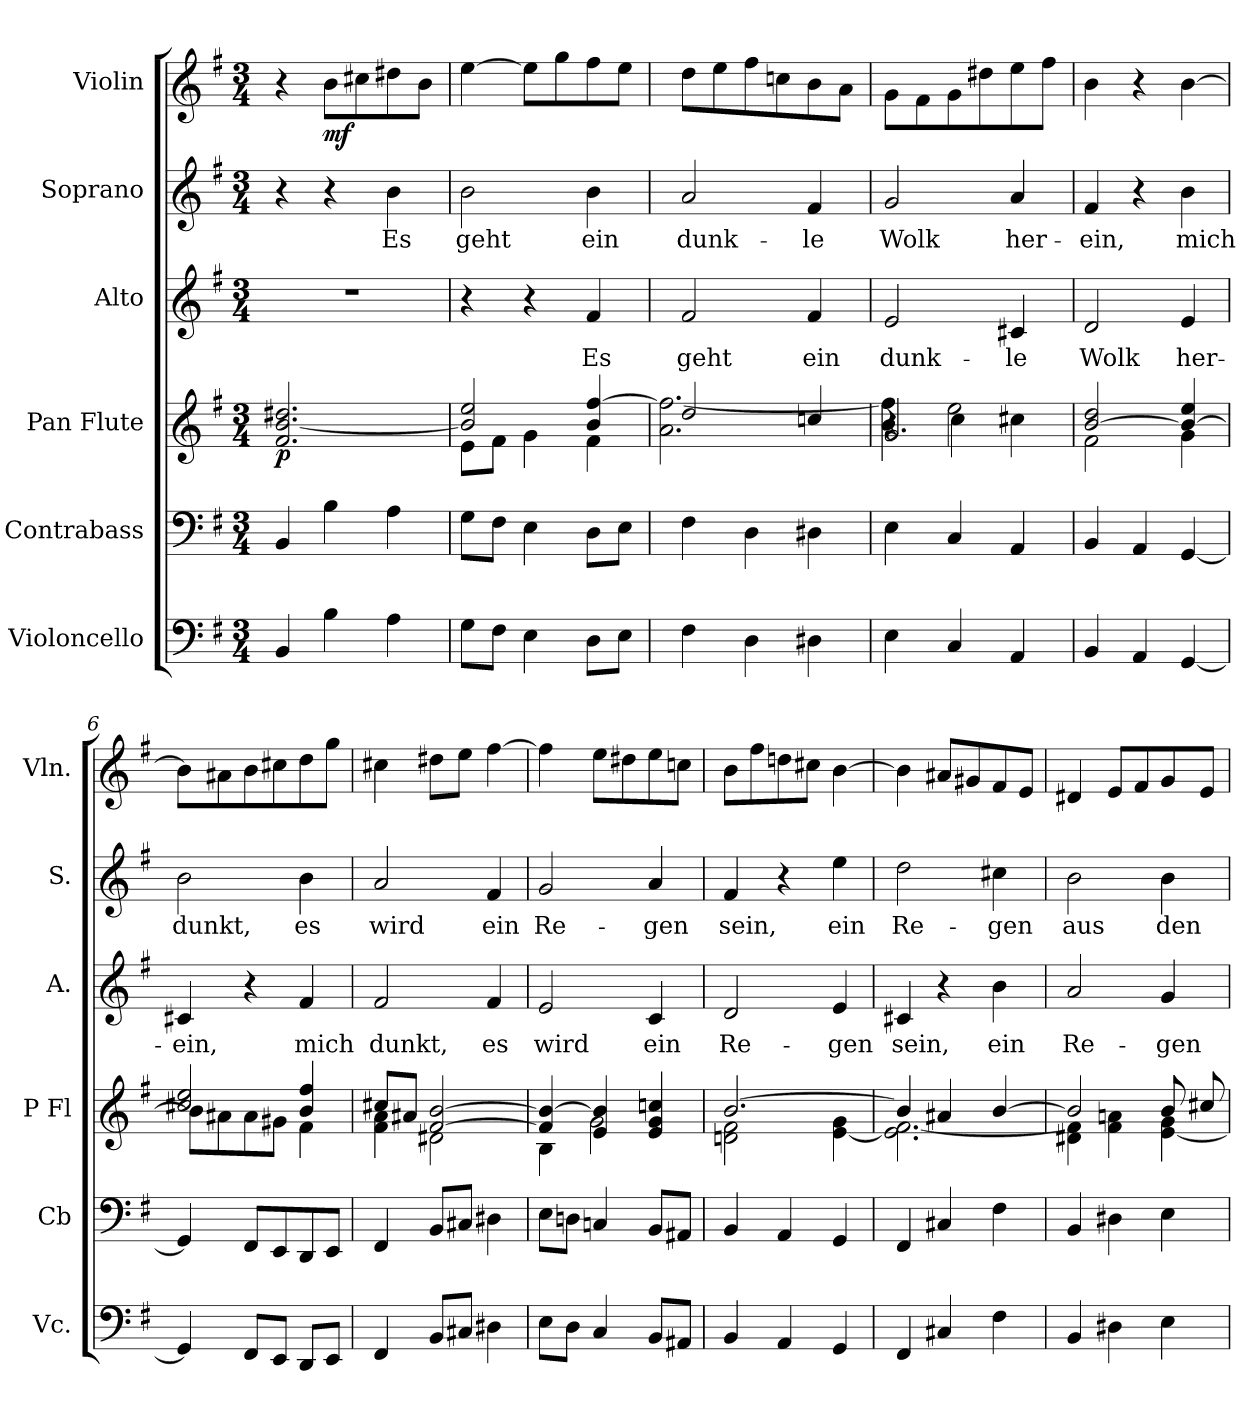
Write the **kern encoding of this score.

**kern	**kern	**kern	**dynam	**kern	**text	**kern	**text	**kern	**dynam
*part6	*part5	*part4	*part4	*part3	*part3	*part2	*part2	*part1	*part1
*staff6	*staff5	*staff4	*staff4	*staff3	*staff3	*staff2	*staff2	*staff1	*staff1
*I"Violoncello	*I"Contrabass	*I"Pan Flute	*	*I"Alto	*	*I"Soprano	*	*I"Violin	*
*I'Vc.	*I'Cb	*I'P Fl	*	*I'A.	*	*I'S.	*	*I'Vln.	*
*clefF4	*clefF4	*clefG2	*	*clefG2	*	*clefG2	*	*clefG2	*
*	*ITrd7c12	*	*	*	*	*	*	*	*
*k[f#]	*k[f#]	*k[f#]	*	*k[f#]	*	*k[f#]	*	*k[f#]	*
*M3/4	*M3/4	*M3/4	*	*M3/4	*	*M3/4	*	*M3/4	*
*MM100	*MM100	*MM100	*	*MM100	*	*MM100	*	*MM100	*
=1	=1	=1	=1	=1	=1	=1	=1	=1	=1
!	!	!	!LO:DY:b	!	!	!	!	!	!
4BB/	4BBB/	2.f#/ [2.b/ 2.dd#X/	p	2.r	.	4r	.	4r	.
!	!	!	!	!	!	!	!	!	!LO:DY:b
4B\	4BB\	.	.	.	.	4r	.	8b\L	mf
.	.	.	.	.	.	.	.	8cc#X\	.
!	!	!	!	!	!	!	!LO:LY:b	!	!
4A\	4AA\	.	.	.	.	4b\	Es	8dd#X\	.
.	.	.	.	.	.	.	.	8b\J	.
=2	=2	=2	=2	=2	=2	=2	=2	=2	=2
*	*	*^	*	*	*	*	*	*	*
!	!	!	!	!	!	!	!	!LO:LY:b	!	!
8G\L	8GG\L	2b/] 2ee/	8e\L	.	4r	.	2b\	geht	[4ee\	.
8F#\J	8FF#\J	.	8f#\J	.	.	.	.	.	.	.
4E\	4EE\	.	4g\	.	4r	.	.	.	8ee\L]	.
.	.	.	.	.	.	.	.	.	8gg\	.
!	!	!	!	!	!	!LO:LY:b	!	!LO:LY:b	!	!
8D\L	8DD\L	4b/ [4ff#/	4f#\	.	4f#/	Es	4b\	ein	8ff#\	.
8E\J	8EE\J	.	.	.	.	.	.	.	8ee\J	.
=3	=3	=3	=3	=3	=3	=3	=3	=3	=3	=3
!	!	!	!	!	!	!LO:LY:b	!	!LO:LY:b	!	!
4F#\	4FF#\	2dd/	2.a\ 2.ff#\_	.	2f#/	geht	2a/	dunk-	8dd\L	.
.	.	.	.	.	.	.	.	.	8ee\	.
4D\	4DD\	.	.	.	.	.	.	.	8ff#\	.
.	.	.	.	.	.	.	.	.	8ccn\	.
!	!	!	!	!	!	!LO:LY:b	!	!LO:LY:b	!	!
4D#X\	4DD#X\	4ccn/	.	.	4f#/	ein	4f#/	-le	8b\	.
.	.	.	.	.	.	.	.	.	8a\J	.
=4	=4	=4	=4	=4	=4	=4	=4	=4	=4	=4
*	*	*	*^	*	*	*	*	*	*	*
!	!	!	!	!	!	!	!LO:LY:b	!	!LO:LY:b	!	!
4E\	4EE\	2.g/	4b\ 4ff#\]	4r	.	2e/	dunk-	2g/	Wolk	8g\L	.
.	.	.	.	.	.	.	.	.	.	8f#\	.
4C/	4CC/	.	2ee\	4cc\	.	.	.	.	.	8g\	.
.	.	.	.	.	.	.	.	.	.	8dd#X\	.
!	!	!	!	!	!	!	!LO:LY:b	!	!LO:LY:b	!	!
4AA/	4AAA/	.	.	4cc#X\	.	4c#X/	-le	4a/	her-	8ee\	.
.	.	.	.	.	.	.	.	.	.	8ff#\J	.
*	*	*	*v	*v	*	*	*	*	*	*	*
=5	=5	=5	=5	=5	=5	=5	=5	=5	=5	=5
!	!	!	!	!	!	!LO:LY:b	!	!LO:LY:b	!	!
4BB/	4BBB/	[2b/ 2dd/	2f#\	.	2d/	Wolk	4f#/	-ein,	4b\	.
4AA/	4AAA/	.	.	.	.	.	4r	.	4r	.
!	!	!	!	!	!	!LO:LY:b	!	!LO:LY:b	!	!
[4GG/	[4GGG/	4b/_ 4ee/	4g\	.	4e/	her-	4b\	mich	[4b\	.
!!LO:LB:g=z
=6	=6	=6	=6	=6	=6	=6	=6	=6	=6	=6
!	!	!	!	!	!	!LO:LY:b	!	!LO:LY:b	!	!
4GG/]	4GGG/]	2cc#X/ 2ee/	8b\L]	.	4c#X/	-ein,	2b\	dunkt,	8b\L]	.
.	.	.	8a#X\	.	.	.	.	.	8a#X\	.
8FF#/L	8FFF#/L	.	8a#\	.	4r	.	.	.	8b\	.
8EE/J	8EEE/	.	8g#X\J	.	.	.	.	.	8cc#X\	.
!	!	!	!	!	!	!LO:LY:b	!	!LO:LY:b	!	!
8DD/L	8DDD/	4b/ 4ff#/	4f#\	.	4f#/	mich	4b\	es	8dd\	.
8EE/J	8EEE/J	.	.	.	.	.	.	.	8gg\J	.
=7	=7	=7	=7	=7	=7	=7	=7	=7	=7	=7
!	!	!	!	!	!	!LO:LY:b	!	!LO:LY:b	!	!
4FF#/	4FFF#/	8cc#X/L	4f#\ 4a\	.	2f#/	dunkt,	2a/	wird	4cc#X\	.
.	.	8a#X/J	.	.	.	.	.	.	.	.
8BB/L	8BBB/L	[2f#/ [2b/	2d#X\	.	.	.	.	.	8dd#X\L	.
8C#X/J	8CC#X/J	.	.	.	.	.	.	.	8ee\J	.
!	!	!	!	!	!	!LO:LY:b	!	!LO:LY:b	!	!
4D#X\	4DD#X\	.	.	.	4f#/	es	4f#/	ein	[4ff#\	.
=8	=8	=8	=8	=8	=8	=8	=8	=8	=8	=8
!	!	!	!	!	!	!LO:LY:b	!	!LO:LY:b	!	!
8E\L	8EE\L	4f#/] 4b/_	4B\	.	2e/	wird	2g/	Re-	4ff#\]	.
8D\J	8DDn\J	.	.	.	.	.	.	.	.	.
4C/	4CCn/	4e/ 4b/]	2g\	.	.	.	.	.	8ee\L	.
.	.	.	.	.	.	.	.	.	8dd#X\	.
!	!	!	!	!	!	!LO:LY:b	!	!LO:LY:b	!	!
8BB/L	8BBB/L	4e/ 4g/ 4ccn/	.	.	4c/	ein	4a/	-gen	8ee\	.
8AA#X/J	8AAA#X/J	.	.	.	.	.	.	.	8ccn\J	.
=9	=9	=9	=9	=9	=9	=9	=9	=9	=9	=9
!	!	!	!	!	!	!LO:LY:b	!	!LO:LY:b	!	!
4BB/	4BBB/	[2.b/	2dn\ 2f#\	.	2d/	Re-	4f#/	sein,	8b\L	.
.	.	.	.	.	.	.	.	.	8ff#\	.
4AA/	4AAA/	.	.	.	.	.	4r	.	8ddn\	.
.	.	.	.	.	.	.	.	.	8cc#X\J	.
!	!	!	!	!	!	!LO:LY:b	!	!LO:LY:b	!	!
4GG/	4GGG/	.	[4e\ 4g\	.	4e/	-gen	4ee\	ein	[4b\	.
=10	=10	=10	=10	=10	=10	=10	=10	=10	=10	=10
!	!	!	!	!	!	!LO:LY:b	!	!LO:LY:b	!	!
4FF#/	4FFF#/	4b/]	2.e\] [2.f#\	.	4c#X/	sein,	2dd\	Re-	4b\]	.
4C#X/	4CC#X/	4a#X/	.	.	4r	.	.	.	8a#X/L	.
.	.	.	.	.	.	.	.	.	8g#X/	.
!	!	!	!	!	!	!LO:LY:b	!	!LO:LY:b	!	!
4F#\	4FF#\	[4b/	.	.	4b\	ein	4cc#X\	-gen	8f#/	.
.	.	.	.	.	.	.	.	.	8e/J	.
!!LO:PB:g=z
=11	=11	=11	=11	=11	=11	=11	=11	=11	=11	=11
!	!	!	!	!	!	!LO:LY:b	!	!LO:LY:b	!	!
4BB/	4BBB/	2b/]	4d#X\ 4f#\]	.	2a/	Re-	2b\	aus	4d#X/	.
4D#X\	4DD#X\	.	4f#\ 4an\	.	.	.	.	.	8e/L	.
.	.	.	.	.	.	.	.	.	8f#/	.
!	!	!	!	!	!	!LO:LY:b	!	!LO:LY:b	!	!
4E\	4EE\	8b/L	[4e\ 4g\	.	4g/	-gen	4b\	den	8g/	.
.	.	8cc#X/	.	.	.	.	.	.	8e/J	.
*	*	*v	*v	*	*	*	*	*	*	*
=	=	=	=	=	=	=	=	=	=
*-	*-	*-	*-	*-	*-	*-	*-	*-	*-
